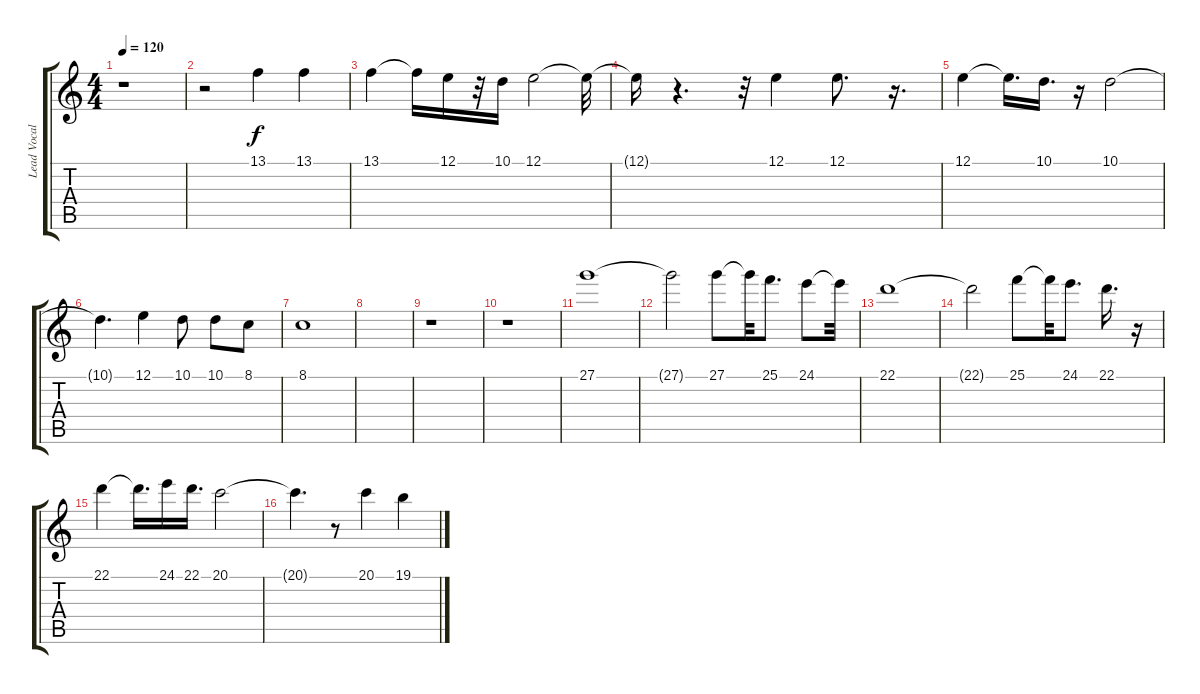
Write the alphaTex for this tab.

\track ("Lead Vocal" "Lead Vocal") {instrument lead2sawtooth}
\staff {score tabs}
\tuning (E4 B3 G3 D3 A2 E2) {hide}
\ts (4 4)
\tempo 120
\clef g2
\ks c
r.1{dy f} |
r.2 13.1.4 13.1.4 |
13.1.4 13.1{t}.16 12.1.16 r.32 10.1.16 12.1.2 12.1{t}.32 |
12.1{t}.16 r.4{d} r.32 12.1.4 12.1.8{d} r.16{d} |
12.1.4 12.1{t}.16{d} 10.1.16{d} r.16 10.1.2 |
10.1{t}.4{d} 12.1.4 10.1.8 10.1.8 8.1.8 |
8.1.1 |
|
r.1 |
r.1 |
27.1.1{volume 13 instrument lead2sawtooth} |
27.1{t}.2 27.1.8 27.1{t}.32 25.1.8{d} 24.1.8 24.1{t}.32 |
22.1.1 |
22.1{t}.2 25.1.8 25.1{t}.32 24.1.8{d} 22.1.16{d} r.16 |
22.1.4 22.1{t}.16{d} 24.1.16 22.1.16{d} 20.1.2 |
20.1{t}.4{d} r.8 20.1.4 19.1.4
